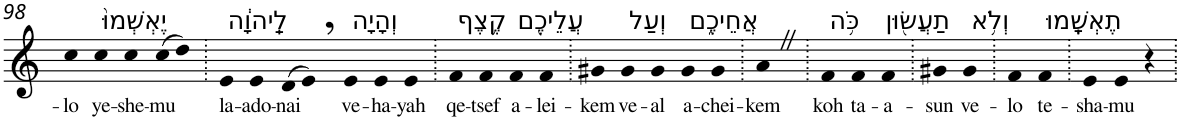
**kern	**text
*part1	*part1
*staff1	*staff1
*I"Piano	*
*I'Pno	*
!!LO:PB:g=z
*clefG2	*
*k[]	*
=98	=98
!	!LO:LY:b
4cc	-lo
!LO:TX:a:t=יֶאְשְׁמוּ֙	!
!	!LO:LY:b
4cc	ye-
!	!LO:LY:b
4cc	-she-
!	!LO:LY:b
(>8cc	-mu
8dd)	.
=99.	=99.
!LO:TX:a:t=לַֽיהוָ֔ה	!
!	!LO:LY:b
4e	la-
!	!LO:LY:b
4e	-ado-
!	!LO:LY:b
(>8d	-nai
8e,)	.
!LO:TX:a:t=וְהָיָה	!
!	!LO:LY:b
4e	ve-
!	!LO:LY:b
4e	-ha-
!	!LO:LY:b
4e	-yah
=100.	=100.
!LO:TX:a:t=קֶ֥צֶף	!
!	!LO:LY:b
4f	qe-
!	!LO:LY:b
4f	-tsef
!LO:TX:a:t=עֲלֵיכֶ֖ם	!
!	!LO:LY:b
4f	a-
!	!LO:LY:b
4f	-lei-
=101.	=101.
!	!LO:LY:b
4g#X	-kem
!LO:TX:a:t=וְעַל	!
!	!LO:LY:b
4g#	ve-
!	!LO:LY:b
4g#	-al
!LO:TX:a:t=אֲחֵיכֶ֑ם	!
!	!LO:LY:b
4g#	a-
!	!LO:LY:b
4g#	-chei-
=102.	=102.
!	!LO:LY:b
4aZ	-kem
=103.	=103.
!LO:TX:a:t=כֹּ֥ה	!
!	!LO:LY:b
4f	koh
!LO:TX:a:t=תַעֲשׂ֖וּן	!
!	!LO:LY:b
4f	ta-
!	!LO:LY:b
4f	-a-
=104.	=104.
!	!LO:LY:b
4g#X	-sun
!LO:TX:a:t=וְלֹ֥א	!
!	!LO:LY:b
4g#	ve-
=105.	=105.
!	!LO:LY:b
4f	-lo
!LO:TX:a:t=תֶאְשָֽׁמוּ	!
!	!LO:LY:b
4f	te-
=106.	=106.
!	!LO:LY:b
4e	-sha-
!	!LO:LY:b
4e	-mu
4r	.
=.	=.
*-	*-
